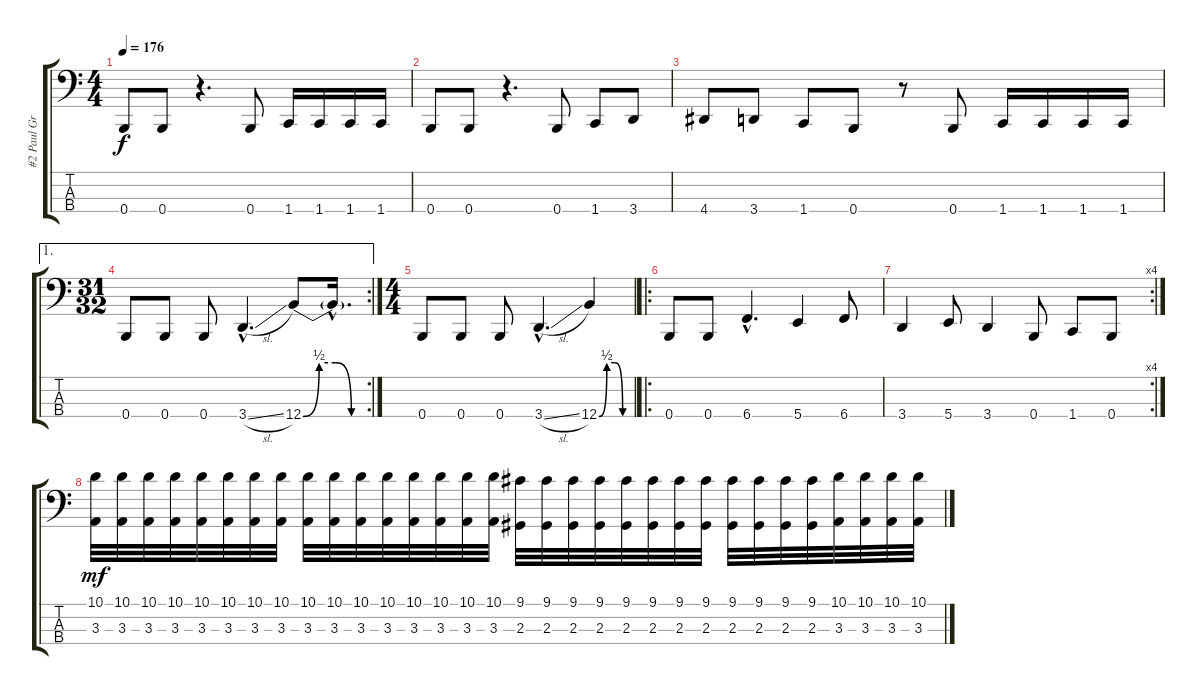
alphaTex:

\track ("#2 Paul Gray - Bass" "#2 Paul Gr") {instrument electricbassfinger}
\staff {score tabs}
\tuning (E2 B1 Gb1 B0) {hide}
\ts (4 4)
\tempo 176
\clef f4
\ks c
0.4.8{dy f} 0.4.8 r.4{d} 0.4.8 1.4.16 1.4.16 1.4.16 1.4.16 |
0.4.8 0.4.8 r.4{d} 0.4.8 1.4.8 3.4.8 |
4.4.8 3.4.8 1.4.8 0.4.8 r.8 0.4.8 1.4.16 1.4.16 1.4.16 1.4.16 |
\ae 1
\rc 2
\ts (31 32)
0.4.8 0.4.8 0.4.8 3.4{sl hac}.4{d} 12.4{be (custom 0 0 15 2 30 2 45 0 60 0)}.8 12.4{hac t}.16{d} |
\ts (4 4)
0.4.8 0.4.8 0.4.8 3.4{sl hac}.4{d} 12.4{be (custom 0 0 15 2 30 2 45 0 60 0)}.4 |
\ro
0.4.8 0.4.8 6.4{hac}.4{d} 5.4.4 6.4.8 |
\rc 4
3.4.4 5.4.8 3.4.4 0.4.8 1.4.8 0.4.8 |
(10.1 3.3).32{dy mf} (10.1 3.3).32 (10.1 3.3).32 (10.1 3.3).32 (10.1 3.3).32 (10.1 3.3).32 (10.1 3.3).32 (10.1 3.3).32 (10.1 3.3).32 (10.1 3.3).32 (10.1 3.3).32 (10.1 3.3).32 (10.1 3.3).32 (10.1 3.3).32 (10.1 3.3).32 (10.1 3.3).32 (9.1 2.3).32 (9.1 2.3).32 (9.1 2.3).32 (9.1 2.3).32 (9.1 2.3).32 (9.1 2.3).32 (9.1 2.3).32 (9.1 2.3).32 (9.1 2.3).32 (9.1 2.3).32 (9.1 2.3).32 (9.1 2.3).32 (10.1 3.3).32 (10.1 3.3).32 (10.1 3.3).32 (10.1 3.3).32
